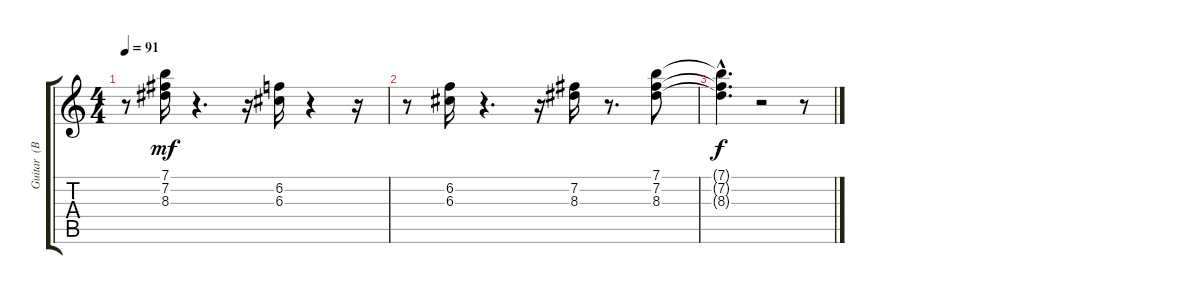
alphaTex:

\track ("Guitar  (BB)" "Guitar  (B") {instrument electricguitarclean}
\staff {score tabs}
\tuning (E4 B3 G3 D3 A2 E2) {hide}
\ts (4 4)
\tempo 91
\clef g2
\ks c
r.8{dy mf} (7.1 7.2 8.3).16 r.4{d} r.16 (6.2 6.3).16 r.4 r.16 |
r.8 (6.2 6.3).16 r.4{d} r.16 (7.2 8.3).16 r.8{d} (7.1 7.2 8.3).8 |
(7.1{hac t} 7.2{hac t} 8.3{hac t}).4{d dy f} r.2 r.8
